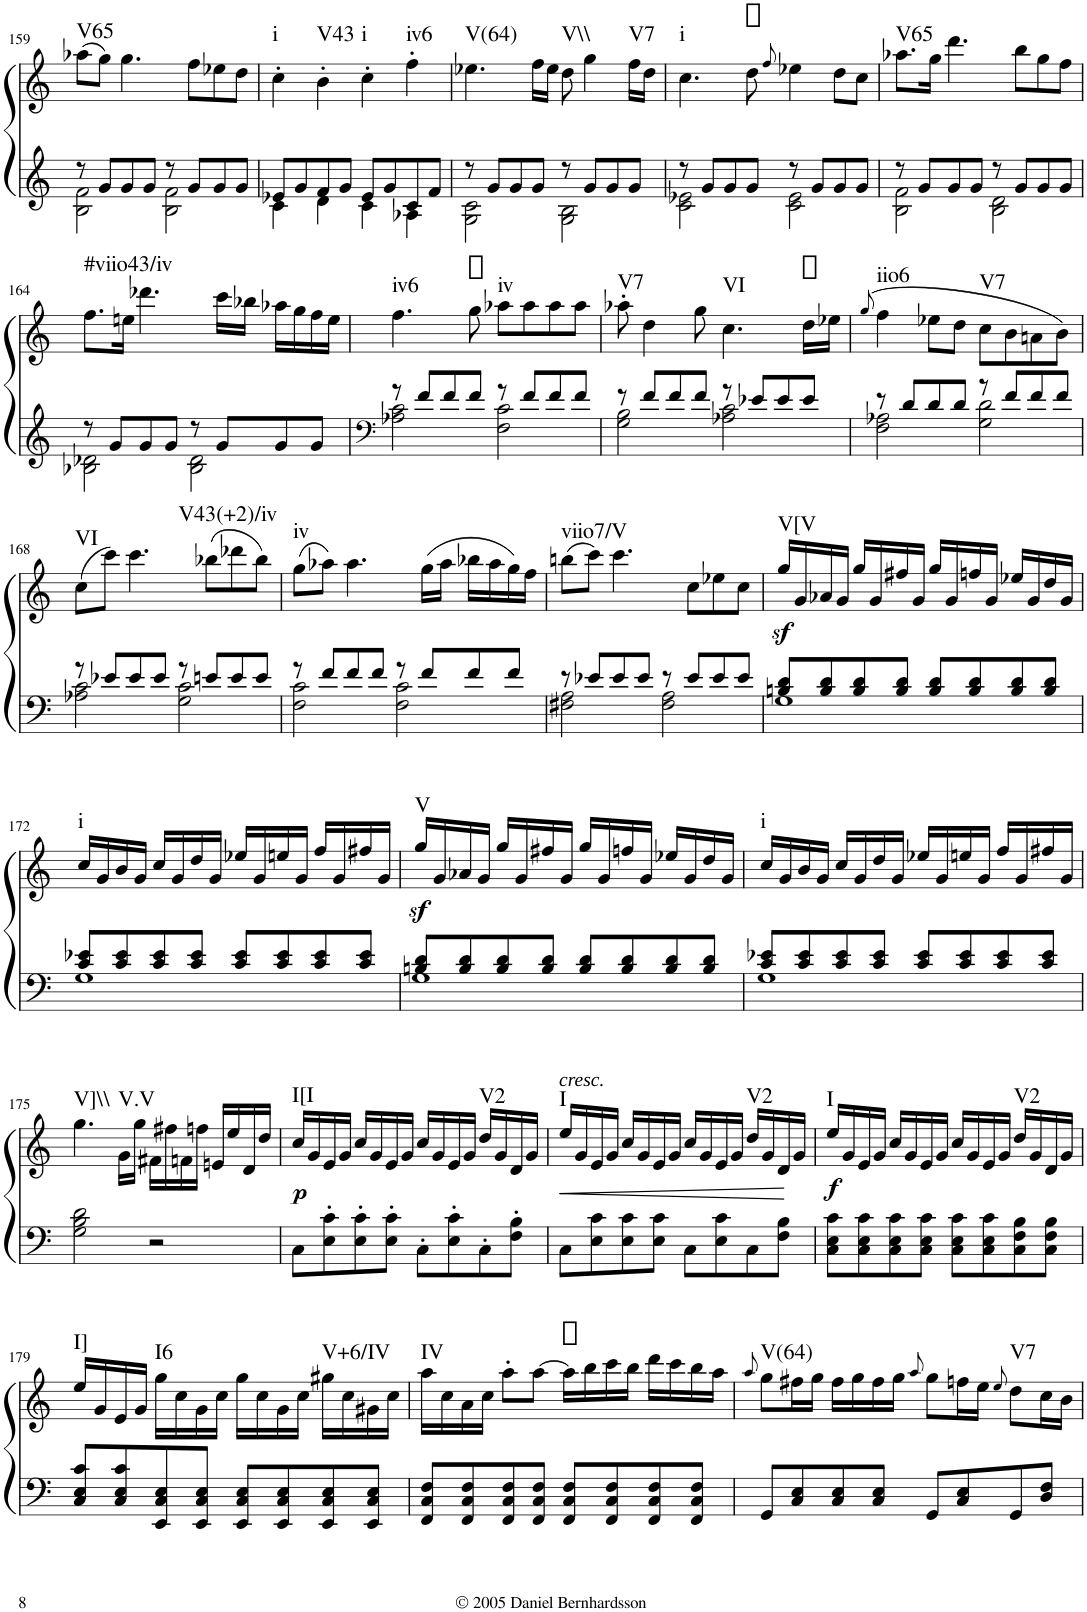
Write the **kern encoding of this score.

**kern	**kern	**dynam	**harte
*part1	*part1	*part1	*part1
*staff2	*staff1	*staff1/2	*
*I"Piano	*	*	*
*I'Pno.	*	*	*
!!LO:PB:g=z
*clefG2	*clefG2	*	*
*k[]	*k[]	*	*
*M4/4	*M4/4	*	*
*met(c)	*met(c)	*	*
=159	=159	=159	=159
*^	*	*	*
!	!	!	!	!LO:H:kt=V65
8r	2B\ 2f\	(8aa-X\L	.	N
8g/L	.	8gg\J)	.	.
8g/	.	4.gg\	.	.
8g/J	.	.	.	.
8r	2B\ 2f\	.	.	.
8g/L	.	8ff\L	.	.
8g/	.	8ee-X\	.	.
8g/J	.	8dd\J	.	.
=160	=160	=160	=160	=160
!	!	!	!	!LO:H:kt=i
8e-X/L	4c\	4cc'\	.	N
8g/	.	.	.	.
!	!	!	!	!LO:H:kt=V43
8f/	4d\	4b'\	.	N
8g/J	.	.	.	.
!	!	!	!	!LO:H:kt=i
8e-/L	4c\	4cc'\	.	N
8g/	.	.	.	.
!	!	!	!	!LO:H:kt=iv6
8c/	4A-X\	4ff'\	.	N
8f/J	.	.	.	.
=161	=161	=161	=161	=161
!	!	!	!	!LO:H:kt=V(64)
8r	2G\ 2c\	4.ee-X\	.	N
8g/L	.	.	.	.
8g/	.	.	.	.
8g/J	.	16ff\LL	.	.
.	.	16ee-\JJ	.	.
!	!	!	!	!LO:H:kt=V\\
8r	2G\ 2B\	8dd\	.	N
8g/L	.	4gg\	.	.
8g/	.	.	.	.
!	!	!	!	!LO:H:kt=V7
8g/J	.	16ff\LL	.	N
.	.	16dd\JJ	.	.
=162	=162	=162	=162	=162
!	!	!	!	!LO:H:kt=i
8r	2c\ 2e-X\	4.cc\	.	N
8g/L	.	.	.	.
8g/	.	.	.	.
8g/J	.	8dd\	.	.
.	.	8qff/	.	.
8r	2c\ 2e-\	4ee-X\	.	.
8g/L	.	.	.	.
8g/	.	8dd\L	.	.
8g/J	.	8cc\J	.	.
=163	=163	=163	=163	=163
!	!	!	!	!LO:H:kt=V65
8r	2B\ 2f\	8.aa-X\L	.	N
8g/L	.	.	.	.
.	.	16gg\Jk	.	.
8g/	.	4.ddd\	.	.
8g/J	.	.	.	.
8r	2B\ 2d\	.	.	.
8g/L	.	8bb\L	.	.
8g/	.	8gg\	.	.
8g/J	.	8ff\J	.	.
!!LO:LB:g=z
=164	=164	=164	=164	=164
!	!	!	!	!LO:H:kt=#viio43/iv
8r	2B-X\ 2d-X\	8.ff\L	.	N
8g/L	.	.	.	.
.	.	16een\Jk	.	.
8g/	.	4.ddd-X\	.	.
8g/J	.	.	.	.
8r	2B-\ 2d-\	.	.	.
8g/L	.	16ccc\LL	.	.
.	.	16bb-X\JJ	.	.
8g/	.	16aa-X\LL	.	.
.	.	16gg\	.	.
8g/J	.	16ff\	.	.
.	.	16ee\JJ	.	.
=165	=165	=165	=165	=165
*clefF4	*	*	*	*
!	!	!	!	!LO:H:kt=iv6
8r	2A-X\ 2c\	4.ff\	.	N
8f/L	.	.	.	.
8f/	.	.	.	.
8f/J	.	8gg\	.	.
!	!	!	!	!LO:H:kt=iv
8r	2F\ 2c\	8aa-X\L	.	N
8f/L	.	8aa-\	.	.
8f/	.	8aa-\	.	.
8f/J	.	8aa-\J	.	.
=166	=166	=166	=166	=166
!	!	!	!	!LO:H:kt=V7
8r	2G\ 2B\	8aa-X'\	.	N
8f/L	.	4dd\	.	.
8f/	.	.	.	.
8f/J	.	8gg\	.	.
!	!	!	!	!LO:H:kt=VI
8r	2A-X\ 2c\	4.cc\	.	N
8e-X/L	.	.	.	.
8e-/	.	.	.	.
8e-/J	.	16dd\LL	.	.
.	.	16ee-X\JJ	.	.
=167	=167	=167	=167	=167
.	.	(8qgg/	.	.
!	!	!	!	!LO:H:kt=iio6
8r	2F\ 2A-X\	4ff\	.	N
8d/L	.	.	.	.
8d/	.	8ee-X\L	.	.
8d/J	.	8dd\J	.	.
!	!	!	!	!LO:H:kt=V7
8r	2G\ 2d\	8cc\L	.	N
8f/L	.	8b\	.	.
8f/	.	8an\	.	.
8f/J	.	8b\J)	.	.
!!LO:LB:g=z
=168	=168	=168	=168	=168
!	!	!	!	!LO:H:kt=VI
8r	2A-X\ 2c\	(8cc\L	.	N
8e-X/L	.	8ccc\J)	.	.
!	!	!	!	!LO:H:kt=V43(+2)/iv
8e-/	.	4.ccc\	.	N
8e-/J	.	.	.	.
8r	2G\ 2c\	.	.	.
8en/L	.	(8bb-X\L	.	.
8e/	.	8ddd-X\	.	.
8e/J	.	8bb-\J)	.	.
=169	=169	=169	=169	=169
!	!	!	!	!LO:H:kt=iv
8r	2F\ 2c\	(8gg\L	.	N
8f/L	.	8aa-X\J)	.	.
8f/	.	4.aa-\	.	.
8f/J	.	.	.	.
8r	2F\ 2c\	.	.	.
8f/L	.	(16gg\LL	.	.
.	.	16aa-\JJ	.	.
8f/	.	16bb-X\LL	.	.
.	.	16aa-\	.	.
8f/J	.	16gg\)	.	.
.	.	16ff\JJ	.	.
=170	=170	=170	=170	=170
!	!	!	!	!LO:H:kt=viio7/V
8r	2F#X\ 2A\	(8bbn\L	.	N
8e-X/L	.	8ccc\J)	.	.
8e-/	.	4.ccc\	.	.
8e-/J	.	.	.	.
8r	2F#\ 2A\	.	.	.
8e-/L	.	8cc\L	.	.
8e-/	.	8ee-X\	.	.
8e-/J	.	8cc\J	.	.
=171	=171	=171	=171	=171
!	!	!	!LO:DY:b	!LO:H:kt=V[V
8Bn/ 8d/L	1G	16gg/LL	sf	N
.	.	16g/	.	.
8B/ 8d/	.	16a-X/	.	.
.	.	16g/JJ	.	.
8B/ 8d/	.	16gg/LL	.	.
.	.	16g/	.	.
8B/ 8d/J	.	16ff#X/	.	.
.	.	16g/JJ	.	.
8B/ 8d/L	.	16gg/LL	.	.
.	.	16g/	.	.
8B/ 8d/	.	16ffn/	.	.
.	.	16g/JJ	.	.
8B/ 8d/	.	16ee-X/LL	.	.
.	.	16g/	.	.
8B/ 8d/J	.	16dd/	.	.
.	.	16g/JJ	.	.
!!LO:LB:g=z
=172	=172	=172	=172	=172
!	!	!	!	!LO:H:kt=i
8c/ 8e-X/L	1G	16cc/LL	.	N
.	.	16g/	.	.
8c/ 8e-/	.	16b/	.	.
.	.	16g/JJ	.	.
8c/ 8e-/	.	16cc/LL	.	.
.	.	16g/	.	.
8c/ 8e-/J	.	16dd/	.	.
.	.	16g/JJ	.	.
8c/ 8e-/L	.	16ee-X/LL	.	.
.	.	16g/	.	.
8c/ 8e-/	.	16een/	.	.
.	.	16g/JJ	.	.
8c/ 8e-/	.	16ff/LL	.	.
.	.	16g/	.	.
8c/ 8e-/J	.	16ff#X/	.	.
.	.	16g/JJ	.	.
=173	=173	=173	=173	=173
!	!	!	!LO:DY:b	!LO:H:kt=V
8Bn/ 8d/L	1G	16gg/LL	sf	N
.	.	16g/	.	.
8B/ 8d/	.	16a-X/	.	.
.	.	16g/JJ	.	.
8B/ 8d/	.	16gg/LL	.	.
.	.	16g/	.	.
8B/ 8d/J	.	16ff#X/	.	.
.	.	16g/JJ	.	.
8B/ 8d/L	.	16gg/LL	.	.
.	.	16g/	.	.
8B/ 8d/	.	16ffn/	.	.
.	.	16g/JJ	.	.
8B/ 8d/	.	16ee-X/LL	.	.
.	.	16g/	.	.
8B/ 8d/J	.	16dd/	.	.
.	.	16g/JJ	.	.
=174	=174	=174	=174	=174
!	!	!	!	!LO:H:kt=i
8c/ 8e-X/L	1G	16cc/LL	.	N
.	.	16g/	.	.
8c/ 8e-/	.	16b/	.	.
.	.	16g/JJ	.	.
8c/ 8e-/	.	16cc/LL	.	.
.	.	16g/	.	.
8c/ 8e-/J	.	16dd/	.	.
.	.	16g/JJ	.	.
8c/ 8e-/L	.	16ee-X/LL	.	.
.	.	16g/	.	.
8c/ 8e-/	.	16een/	.	.
.	.	16g/JJ	.	.
8c/ 8e-/	.	16ff/LL	.	.
.	.	16g/	.	.
8c/ 8e-/J	.	16ff#X/	.	.
.	.	16g/JJ	.	.
*v	*v	*	*	*
!!LO:LB:g=z
=175	=175	=175	=175
!	!	!	!LO:H:kt=V]\\
2G\ 2B\ 2d\	4.gg\	.	N
!	!	!	!LO:H:kt=V.V
.	16g\LL	.	N
.	16gg\JJ	.	.
2r	16f#X\LL	.	.
.	16ff#X\	.	.
.	16fn\	.	.
.	16ffn\JJ	.	.
.	16en/LL	.	.
.	16ee/	.	.
.	16d/	.	.
.	16dd/JJ	.	.
=176	=176	=176	=176
!	!	!LO:DY:b	!LO:H:kt=I[I
8C\L	16cc/LL	p	N
.	16g/	.	.
8E\' 8c\'	16e/	.	.
.	16g/JJ	.	.
8E\' 8c\'	16cc/LL	.	.
.	16g/	.	.
8E\' 8c\'J	16e/	.	.
.	16g/JJ	.	.
8C'\L	16cc/LL	.	.
.	16g/	.	.
8E\' 8c\'	16e/	.	.
.	16g/JJ	.	.
!	!	!	!LO:H:kt=V2
8C'\	16dd/LL	.	N
.	16g/	.	.
8F\' 8B\'J	16d/	.	.
.	16g/JJ	.	.
=177	=177	=177	=177
!	!LO:TX:a:i:t=cresc.	!	!
!	!	!LO:HP:b	!LO:H:kt=I
8C\L	16ee/LL	<	N
.	16g/	.	.
8E\ 8c\	16e/	.	.
.	16g/JJ	.	.
8E\ 8c\	16cc/LL	.	.
.	16g/	.	.
8E\ 8c\J	16e/	.	.
.	16g/JJ	.	.
8C\L	16cc/LL	.	.
.	16g/	.	.
8E\ 8c\	16e/	.	.
.	16g/JJ	.	.
!	!	!	!LO:H:kt=V2
8C\	16dd/LL	.	N
.	16g/	.	.
8F\ 8B\J	16d/	.	.
.	16g/JJ	[	.
=178	=178	=178	=178
!	!	!LO:DY:b	!LO:H:kt=I
8C\ 8E\ 8c\L	16ee/LL	f	N
.	16g/	.	.
8C\ 8E\ 8c\	16e/	.	.
.	16g/JJ	.	.
8C\ 8E\ 8c\	16cc/LL	.	.
.	16g/	.	.
8C\ 8E\ 8c\J	16e/	.	.
.	16g/JJ	.	.
8C\ 8E\ 8c\L	16cc/LL	.	.
.	16g/	.	.
8C\ 8E\ 8c\	16e/	.	.
.	16g/JJ	.	.
!	!	!	!LO:H:kt=V2
8C\ 8F\ 8B\	16dd/LL	.	N
.	16g/	.	.
8C\ 8F\ 8B\J	16d/	.	.
.	16g/JJ	.	.
!!LO:LB:g=z
=179	=179	=179	=179
!	!	!	!LO:H:kt=I]
8C/ 8E/ 8c/L	16ee/LL	.	N
.	16g/	.	.
8C/ 8E/ 8c/	16e/	.	.
.	16g/JJ	.	.
!	!	!	!LO:H:kt=I6
8EE/ 8C/ 8E/	16gg\LL	.	N
.	16cc\	.	.
8EE/ 8C/ 8E/J	16g\	.	.
.	16cc\JJ	.	.
8EE/ 8C/ 8E/L	16gg\LL	.	.
.	16cc\	.	.
8EE/ 8C/ 8E/	16g\	.	.
.	16cc\JJ	.	.
!	!	!	!LO:H:kt=V+6/IV
8EE/ 8C/ 8E/	16gg#X\LL	.	N
.	16cc\	.	.
8EE/ 8C/ 8E/J	16g#X\	.	.
.	16cc\JJ	.	.
=180	=180	=180	=180
!	!	!	!LO:H:kt=IV
8FF/ 8C/ 8F/L	16aa\LL	.	N
.	16cc\	.	.
8FF/ 8C/ 8F/	16a\	.	.
.	16cc\JJ	.	.
8FF/ 8C/ 8F/	8aa'\L	.	.
8FF/ 8C/ 8F/J	[8aa\J	.	.
8FF/ 8C/ 8F/L	16aa\LL]	.	.
.	16bb\	.	.
8FF/ 8C/ 8F/	16ccc\	.	.
.	16bb\JJ	.	.
8FF/ 8C/ 8F/	16ddd\LL	.	.
.	16ccc\	.	.
8FF/ 8C/ 8F/J	16bb\	.	.
.	16aa\JJ	.	.
=181	=181	=181	=181
.	8qaa/	.	.
!	!	!	!LO:H:kt=V(64)
8GG/L	8gg\L	.	N
8C/ 8E/	16ff#X\L	.	.
.	16gg\JJ	.	.
8C/ 8E/	16ff#\LL	.	.
.	16gg\	.	.
8C/ 8E/J	16ff#\	.	.
.	16gg\JJ	.	.
.	8qaa/	.	.
8GG/L	8gg\L	.	.
8C/ 8E/	16ffn\L	.	.
.	16ee\JJ	.	.
.	8qee/	.	.
!	!	!	!LO:H:kt=V7
8GG/	8dd\L	.	N
8D/ 8F/J	16cc\L	.	.
.	16b\JJ	.	.
=	=	=	=
*-	*-	*-	*-
